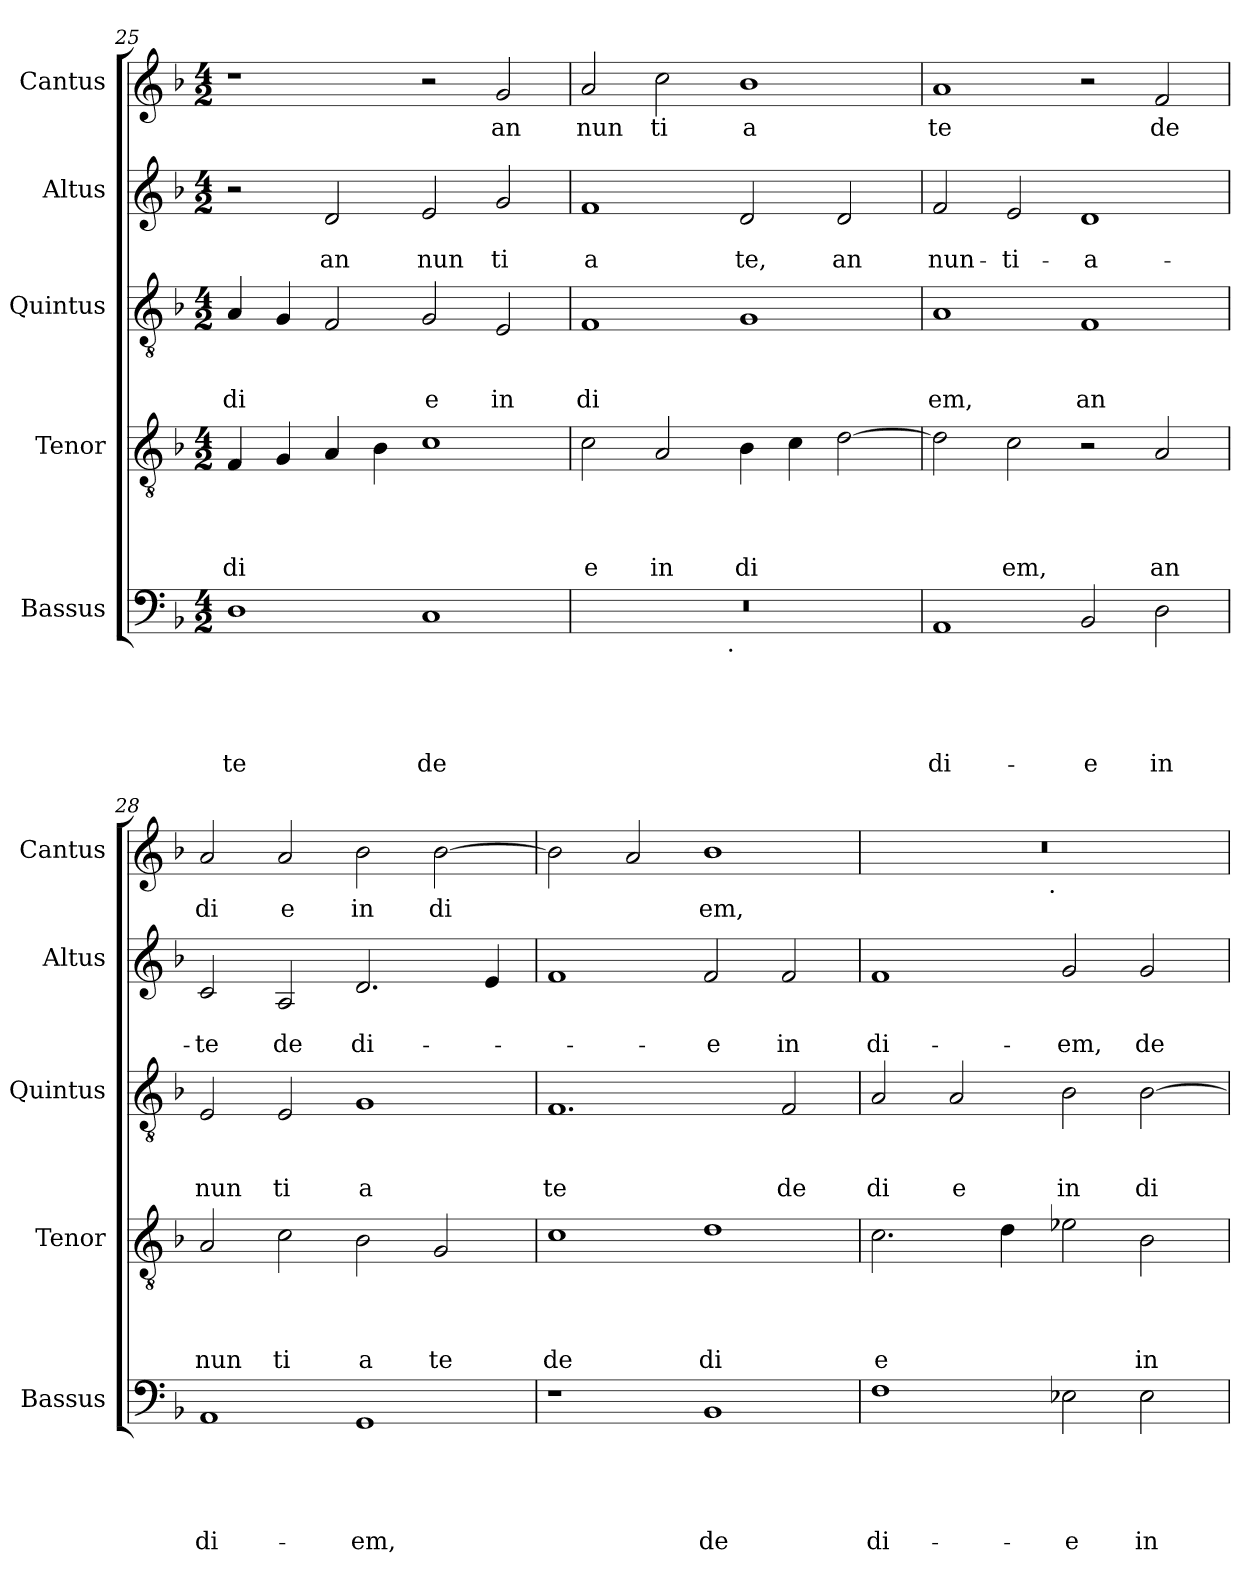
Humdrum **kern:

**kern	**text	**text	**text	**text	**text	**kern	**text	**text	**text	**text	**kern	**text	**text	**text	**kern	**text	**text	**kern	**text
*part5	*part5	*part5	*part5	*part5	*part5	*part4	*part4	*part4	*part4	*part4	*part3	*part3	*part3	*part3	*part2	*part2	*part2	*part1	*part1
*staff5	*staff5	*staff5	*staff5	*staff5	*staff5	*staff4	*staff4	*staff4	*staff4	*staff4	*staff3	*staff3	*staff3	*staff3	*staff2	*staff2	*staff2	*staff1	*staff1
*I"Bassus	*	*	*	*	*	*I"Tenor	*	*	*	*	*I"Quintus	*	*	*	*I"Altus	*	*	*I"Cantus	*
*I'Bassus	*	*	*	*	*	*I'Tenor	*	*	*	*	*I'Quintus	*	*	*	*I'Altus	*	*	*I'Cantus	*
*clefF4	*	*	*	*	*	*clefGv2	*	*	*	*	*clefGv2	*	*	*	*clefG2	*	*	*clefG2	*
*ITrd-3c-5	*	*	*	*	*	*	*	*	*	*	*ITrd-3c-5	*	*	*	*ITrd-3c-5	*	*	*ITrd-3c-5	*
*k[b-e-]	*	*	*	*	*	*k[b-]	*	*	*	*	*k[b-e-]	*	*	*	*k[b-e-]	*	*	*k[b-e-]	*
*B-:	*	*	*	*	*	*F:	*	*	*	*	*B-:	*	*	*	*B-:	*	*	*B-:	*
*M4/2	*	*	*	*	*	*M4/2	*	*	*	*	*M4/2	*	*	*	*M4/2	*	*	*M4/2	*
=25	=25	=25	=25	=25	=25	=25	=25	=25	=25	=25	=25	=25	=25	=25	=25	=25	=25	=25	=25
!	!	!	!	!	!LO:LY:b	!	!	!	!	!LO:LY:b	!	!	!	!LO:LY:b	!	!	!	!	!
1G	.	.	.	.	te	4F/	.	.	.	di	4d/	.	.	di	2r	.	.	1r	.
.	.	.	.	.	.	4G/	.	.	.	.	4c/	.	.	.	.	.	.	.	.
!	!	!	!	!	!	!	!	!	!	!	!	!	!	!	!	!	!LO:LY:b	!	!
.	.	.	.	.	.	4A/	.	.	.	.	2B-/	.	.	.	2g/	.	an	.	.
.	.	.	.	.	.	4B-\	.	.	.	.	.	.	.	.	.	.	.	.	.
!	!	!	!	!	!LO:LY:b	!	!	!	!	!	!	!	!	!LO:LY:b	!	!	!LO:LY:b	!	!
1F	.	.	.	.	de	1c	.	.	.	.	2c/	.	.	e	2a/	.	nun	2r	.
!	!	!	!	!	!	!	!	!	!	!	!	!	!	!LO:LY:b	!	!	!LO:LY:b	!	!LO:LY:b
.	.	.	.	.	.	.	.	.	.	.	2A/	.	.	in	2cc/	.	ti	2cc/	an
=26	=26	=26	=26	=26	=26	=26	=26	=26	=26	=26	=26	=26	=26	=26	=26	=26	=26	=26	=26
!	!	!	!	!	!	!	!	!	!	!LO:LY:b	!	!	!	!LO:LY:b	!	!	!LO:LY:b	!	!LO:LY:b
*^	*	*	*	*	*	*	*	*	*	*	*	*	*	*	*	*	*	*	*
0r	2ryy	.	.	.	.	.	2c\	.	.	.	e	1B-	.	.	di	1b-	.	a	2dd/	nun
!	!	!	!	!	!	!	!	!	!	!	!LO:LY:b	!	!	!	!	!	!	!	!	!LO:LY:b
.	4...ryy	.	.	.	.	.	2A/	.	.	.	in	.	.	.	.	.	.	.	2ff\	ti
!	!LO:TX:b:t=.	!	!	!	!	!	!	!	!	!	!	!	!	!	!	!	!	!	!	!
.	1ryy	.	.	.	.	.	.	.	.	.	.	.	.	.	.	.	.	.	.	.
!	!	!	!	!	!	!	!	!	!	!	!LO:LY:b	!	!	!	!	!	!	!LO:LY:b	!	!LO:LY:b
.	.	.	.	.	.	.	4B-\	.	.	.	di	1c	.	.	.	2g/	.	te,	1ee-	a
.	.	.	.	.	.	.	4c\	.	.	.	.	.	.	.	.	.	.	.	.	.
!	!	!	!	!	!	!	!	!	!	!	!	!	!	!	!	!	!	!LO:LY:b	!	!
.	.	.	.	.	.	.	[<2d\	.	.	.	.	.	.	.	.	2g/	.	an	.	.
.	32ryy	.	.	.	.	.	.	.	.	.	.	.	.	.	.	.	.	.	.	.
!!LO:LB:g=z
=27	=27	=27	=27	=27	=27	=27	=27	=27	=27	=27	=27	=27	=27	=27	=27	=27	=27	=27	=27	=27
!	!	!	!	!	!	!LO:LY:b	!	!	!	!	!	!	!	!	!LO:LY:b	!	!	!LO:LY:b	!	!LO:LY:b
*v	*v	*	*	*	*	*	*	*	*	*	*	*	*	*	*	*	*	*	*	*
1D	.	.	.	.	di-	2d\]	.	.	.	.	1d	.	.	em,	2b-/	.	nun-	1dd	te
!	!	!	!	!	!	!	!	!	!	!LO:LY:b	!	!	!	!	!	!	!LO:LY:b	!	!
.	.	.	.	.	.	2c\	.	.	.	em,	.	.	.	.	2a/	.	-ti-	.	.
!	!	!	!	!	!LO:LY:b	!	!	!	!	!	!	!	!	!LO:LY:b	!	!	!LO:LY:b	!	!
2E-/	.	.	.	.	-e	2r	.	.	.	.	1B-	.	.	an	1g	.	-a-	2r	.
!	!	!	!	!	!LO:LY:b	!	!	!	!	!LO:LY:b	!	!	!	!	!	!	!	!	!LO:LY:b
2G\	.	.	.	.	in	2A/	.	.	.	an	.	.	.	.	.	.	.	2b-/	de
=28	=28	=28	=28	=28	=28	=28	=28	=28	=28	=28	=28	=28	=28	=28	=28	=28	=28	=28	=28
!	!	!	!	!	!LO:LY:b	!	!	!	!	!LO:LY:b	!	!	!	!LO:LY:b	!	!	!LO:LY:b	!	!LO:LY:b
1D	.	.	.	.	di-	2A/	.	.	.	nun	2A/	.	.	nun	2f/	.	-te	2dd/	di
!	!	!	!	!	!	!	!	!	!	!LO:LY:b	!	!	!	!LO:LY:b	!	!	!LO:LY:b	!	!LO:LY:b
.	.	.	.	.	.	2c\	.	.	.	ti	2A/	.	.	ti	2d/	.	de	2dd/	e
!	!	!	!	!	!LO:LY:b	!	!	!	!	!LO:LY:b	!	!	!	!LO:LY:b	!	!	!LO:LY:b	!	!LO:LY:b
1C	.	.	.	.	-em,	2B-\	.	.	.	a	1c	.	.	a	2.g/	.	di-	2ee-\	in
!	!	!	!	!	!	!	!	!	!	!LO:LY:b	!	!	!	!	!	!	!	!	!LO:LY:b
.	.	.	.	.	.	2G/	.	.	.	te	.	.	.	.	.	.	.	[>2ee-\	di
.	.	.	.	.	.	.	.	.	.	.	.	.	.	.	4a/	.	.	.	.
=29	=29	=29	=29	=29	=29	=29	=29	=29	=29	=29	=29	=29	=29	=29	=29	=29	=29	=29	=29
!	!	!	!	!	!	!	!	!	!	!LO:LY:b	!	!	!	!LO:LY:b	!	!	!	!	!
1r	.	.	.	.	.	1c	.	.	.	de	1.B-	.	.	te	1b-	.	.	2ee-\]	.
.	.	.	.	.	.	.	.	.	.	.	.	.	.	.	.	.	.	2dd/	.
!	!	!	!	!	!LO:LY:b	!	!	!	!	!LO:LY:b	!	!	!	!	!	!	!LO:LY:b	!	!LO:LY:b
1E-	.	.	.	.	de	1d	.	.	.	di	.	.	.	.	2b-/	.	-e	1ee-	em,
!	!	!	!	!	!	!	!	!	!	!	!	!	!	!LO:LY:b	!	!	!LO:LY:b	!	!
.	.	.	.	.	.	.	.	.	.	.	2B-/	.	.	de	2b-/	.	in	.	.
=30	=30	=30	=30	=30	=30	=30	=30	=30	=30	=30	=30	=30	=30	=30	=30	=30	=30	=30	=30
!	!	!	!	!	!LO:LY:b	!	!	!	!	!LO:LY:b	!	!	!	!LO:LY:b	!	!	!LO:LY:b	!	!
*	*	*	*	*	*	*	*	*	*	*	*	*	*	*	*	*	*	*^	*
1B-	.	.	.	.	di-	2.c\	.	.	.	e	2d/	.	.	di	1b-	.	di-	0r	2ryy	.
!	!	!	!	!	!	!	!	!	!	!	!	!	!	!LO:LY:b	!	!	!	!	!	!
.	.	.	.	.	.	.	.	.	.	.	2d/	.	.	e	.	.	.	.	4...ryy	.
.	.	.	.	.	.	4d\	.	.	.	.	.	.	.	.	.	.	.	.	.	.
!	!	!	!	!	!	!	!	!	!	!	!	!	!	!	!	!	!	!	!LO:TX:b:t=.	!
.	.	.	.	.	.	.	.	.	.	.	.	.	.	.	.	.	.	.	1ryy	.
!	!	!	!	!	!LO:LY:b	!	!	!	!	!	!	!	!	!LO:LY:b	!	!	!LO:LY:b	!	!	!
2A-X\	.	.	.	.	-e	2e-\	.	.	.	.	2e-\	.	.	in	2cc/	.	-em,	.	.	.
!	!	!	!	!	!LO:LY:b	!	!	!	!	!LO:LY:b	!	!	!	!LO:LY:b	!	!	!LO:LY:b	!	!	!
2A-\	.	.	.	.	in	2B-\	.	.	.	in	[>2e-\	.	.	di	2cc/	.	de	.	.	.
.	.	.	.	.	.	.	.	.	.	.	.	.	.	.	.	.	.	.	32ryy	.
*	*	*	*	*	*	*	*	*	*	*	*	*	*	*	*	*	*	*v	*v	*
=	=	=	=	=	=	=	=	=	=	=	=	=	=	=	=	=	=	=	=
*-	*-	*-	*-	*-	*-	*-	*-	*-	*-	*-	*-	*-	*-	*-	*-	*-	*-	*-	*-
